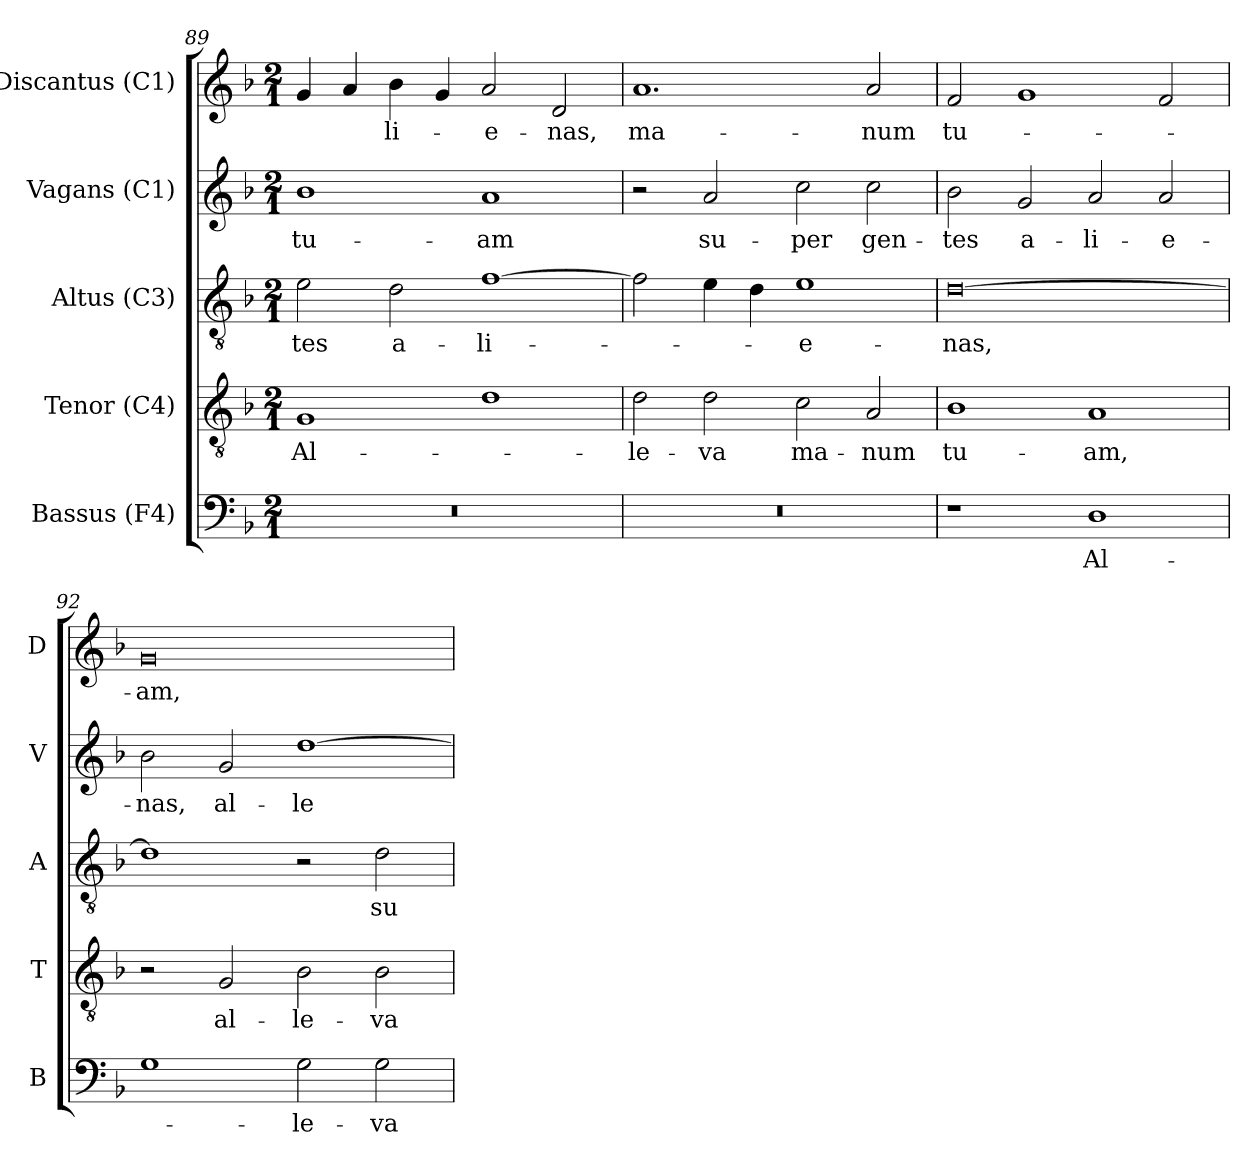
**kern	**text	**kern	**text	**kern	**text	**kern	**text	**kern	**text
*part5	*part5	*part4	*part4	*part3	*part3	*part2	*part2	*part1	*part1
*staff5	*staff5	*staff4	*staff4	*staff3	*staff3	*staff2	*staff2	*staff1	*staff1
*I"Bassus (F4)	*	*I"Tenor (C4)	*	*I"Altus (C3)	*	*I"Vagans (C1)	*	*I"Discantus (C1)	*
*I'B	*	*I'T	*	*I'A	*	*I'V	*	*I'D	*
!!LO:PB:g=z
*clefF4	*	*clefGv2	*	*clefGv2	*	*clefG2	*	*clefG2	*
*k[b-]	*	*k[b-]	*	*k[b-]	*	*k[b-]	*	*k[b-]	*
*F:	*	*F:	*	*F:	*	*F:	*	*F:	*
*M2/1	*	*M2/1	*	*M2/1	*	*M2/1	*	*M2/1	*
=89	=89	=89	=89	=89	=89	=89	=89	=89	=89
!LO:N:vis=1	!	!	!	!	!	!	!	!	!
!	!	!	!LO:LY:b:color=#000000	!	!	!	!	!	!
!	!	!	!	!	!LO:LY:b:color=#000000	!	!	!	!
!	!	!	!	!	!	!	!LO:LY:b:color=#000000	!	!
0r	.	1Gi	Al-	2ei\	-tes	1b-i	tu-	4gi/	.
.	.	.	.	.	.	.	.	4ai/	.
!	!	!	!	!	!LO:LY:b:color=#000000	!	!	!	!
!	!	!	!	!	!	!	!	!	!LO:LY:b:color=#000000
.	.	.	.	2di\	a-	.	.	4b-i\	-li-
.	.	.	.	.	.	.	.	4gi/	.
!	!	!	!	!	!LO:LY:b:color=#000000	!	!	!	!
!	!	!	!	!	!	!	!LO:LY:b:color=#000000	!	!
!	!	!	!	!	!	!	!	!	!LO:LY:b:color=#000000
.	.	1di	.	[1fi	-li-	1ai	-am	2ai/	-e-
!	!	!	!	!	!	!	!	!	!LO:LY:b:color=#000000
.	.	.	.	.	.	.	.	2di/	-nas,
=90	=90	=90	=90	=90	=90	=90	=90	=90	=90
!LO:N:vis=1	!	!	!	!	!	!	!	!	!
!	!	!	!LO:LY:b:color=#000000	!	!	!	!	!	!
!	!	!	!	!	!	!	!	!	!LO:LY:b:color=#000000
0r	.	2di\	-le-	2fi\]	.	2r	.	1.ai	ma-
!	!	!	!LO:LY:b:color=#000000	!	!	!	!	!	!
!	!	!	!	!	!	!	!LO:LY:b:color=#000000	!	!
.	.	2di\	-va	4ei\	.	2ai/	su-	.	.
.	.	.	.	4di\	.	.	.	.	.
!	!	!	!LO:LY:b:color=#000000	!	!	!	!	!	!
!	!	!	!	!	!LO:LY:b:color=#000000	!	!	!	!
!	!	!	!	!	!	!	!LO:LY:b:color=#000000	!	!
.	.	2ci\	ma-	1ei	-e-	2cci\	-per	.	.
!	!	!	!LO:LY:b:color=#000000	!	!	!	!	!	!
!	!	!	!	!	!	!	!LO:LY:b:color=#000000	!	!
!	!	!	!	!	!	!	!	!	!LO:LY:b:color=#000000
.	.	2Ai/	-num	.	.	2cci\	gen-	2ai/	-num
=91	=91	=91	=91	=91	=91	=91	=91	=91	=91
!	!	!	!LO:LY:b:color=#000000	!	!	!	!	!	!
!	!	!	!	!	!LO:LY:b:color=#000000	!	!	!	!
!	!	!	!	!	!	!	!LO:LY:b:color=#000000	!	!
!	!	!	!	!	!	!	!	!	!LO:LY:b:color=#000000
1r	.	1B-i	tu-	[0di	-nas,	2b-i\	-tes	2fi/	tu-
!	!	!	!	!	!	!	!LO:LY:b:color=#000000	!	!
.	.	.	.	.	.	2gi/	a-	1gi	.
!	!LO:LY:b:color=#000000	!	!	!	!	!	!	!	!
!	!	!	!LO:LY:b:color=#000000	!	!	!	!	!	!
!	!	!	!	!	!	!	!LO:LY:b:color=#000000	!	!
1Di	Al-	1Ai	-am,	.	.	2ai/	-li-	.	.
!	!	!	!	!	!	!	!LO:LY:b:color=#000000	!	!
.	.	.	.	.	.	2ai/	-e-	2fi/	.
=92	=92	=92	=92	=92	=92	=92	=92	=92	=92
!	!	!	!	!	!	!	!LO:LY:b:color=#000000	!	!
!	!	!	!	!	!	!	!	!	!LO:LY:b:color=#000000
1Gi	.	2r	.	1di]	.	2b-i\	-nas,	0gi	-am,
!	!	!	!LO:LY:b:color=#000000	!	!	!	!	!	!
!	!	!	!	!	!	!	!LO:LY:b:color=#000000	!	!
.	.	2Gi/	al-	.	.	2gi/	al-	.	.
!	!LO:LY:b:color=#000000	!	!	!	!	!	!	!	!
!	!	!	!LO:LY:b:color=#000000	!	!	!	!	!	!
!	!	!	!	!	!	!	!LO:LY:b:color=#000000	!	!
2Gi\	-le-	2B-i\	-le-	2r	.	[1ddi	-le-	.	.
!	!LO:LY:b:color=#000000	!	!	!	!	!	!	!	!
!	!	!	!LO:LY:b:color=#000000	!	!	!	!	!	!
!	!	!	!	!	!LO:LY:b:color=#000000	!	!	!	!
2Gi\	-va	2B-i\	-va	2di\	su-	.	.	.	.
=	=	=	=	=	=	=	=	=	=
*-	*-	*-	*-	*-	*-	*-	*-	*-	*-
